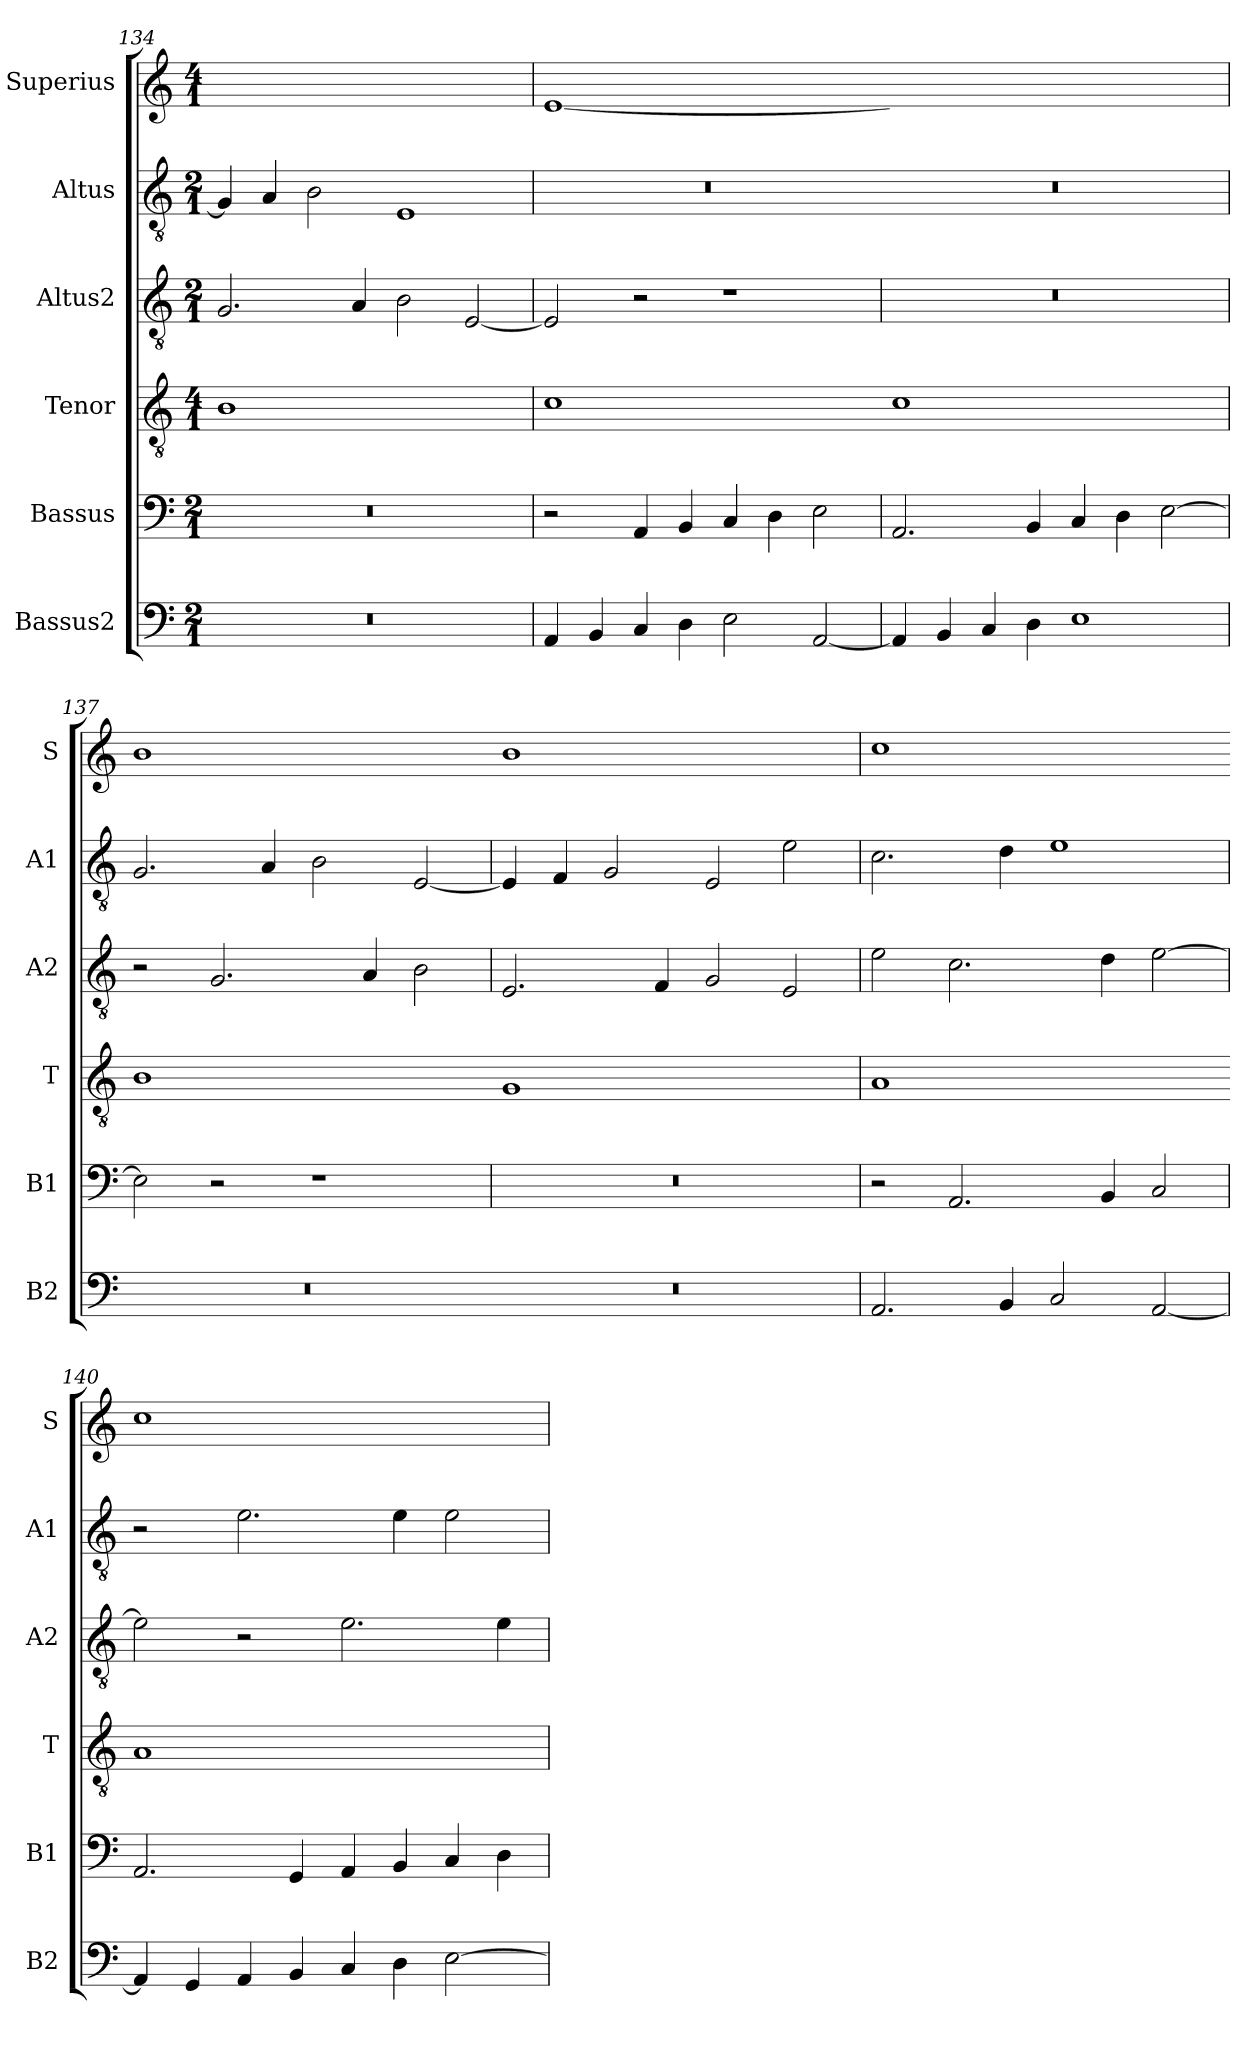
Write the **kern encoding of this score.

**kern	**kern	**kern	**kern	**kern	**kern
*part6	*part5	*part4	*part3	*part2	*part1
*staff6	*staff5	*staff4	*staff3	*staff2	*staff1
*I"Bassus2	*I"Bassus	*I"Tenor	*I"Altus2	*I"Altus	*I"Superius
*I'B2	*I'B1	*I'T	*I'A2	*I'A1	*I'S
*clefF4	*clefF4	*clefGv2	*clefGv2	*clefGv2	*clefG2
*k[]	*k[]	*k[]	*k[]	*k[]	*k[]
*M2/1	*M2/1	*M4/1	*M2/1	*M2/1	*M4/1
=134	=134	=134	=134	=134	=134
!	!	!LO:N:vis=1	!	!	!LO:N:vis=1
0r	0r	0B	2.G/	4G/]	0ryy
.	.	.	.	4A/	.
.	.	.	.	2B\	.
.	.	.	4A/	.	.
.	.	.	2B\	1E	.
.	.	.	[2E/	.	.
=135	=135	=135	=135	=135	=135
!	!	!LO:N:vis=1	!	!	!LO:N:vis=1
4AA/	2r	0c	2E/]	0r	[0e
4BB/	.	.	.	.	.
4C/	4AA/	.	2r	.	.
4D\	4BB/	.	.	.	.
2E\	4C/	.	1r	.	.
.	4D\	.	.	.	.
[2AA/	2E\	.	.	.	.
=136	=136	=136-	=136	=136	=136-
!	!	!LO:N:vis=1	!	!	!LO:N:vis=1
4AA/]	2.AA/	0c	0r	0r	0eyy]
4BB/	.	.	.	.	.
4C/	.	.	.	.	.
4D\	4BB/	.	.	.	.
1E	4C/	.	.	.	.
.	4D\	.	.	.	.
.	[2E\	.	.	.	.
=137	=137	=137	=137	=137	=137
!	!	!LO:N:vis=1	!	!	!LO:N:vis=1
0r	2E\]	0B	2r	2.G/	0b
.	2r	.	2.G/	.	.
.	.	.	.	4A/	.
.	1r	.	.	2B\	.
.	.	.	4A/	.	.
.	.	.	2B\	[2E/	.
=138	=138	=138-	=138	=138	=138-
!	!	!LO:N:vis=1	!	!	!LO:N:vis=1
0r	0r	0G	2.E/	4E/]	0b
.	.	.	.	4F/	.
.	.	.	.	2G/	.
.	.	.	4F/	.	.
.	.	.	2G/	2E/	.
.	.	.	2E/	2e\	.
=139	=139	=139	=139	=139	=139
!	!	!LO:N:vis=1	!	!	!LO:N:vis=1
2.AA/	2r	0A	2e\	2.c\	0cc
.	2.AA/	.	2.c\	.	.
4BB/	.	.	.	4d\	.
2C/	.	.	.	1e	.
.	4BB/	.	4d\	.	.
[2AA/	2C/	.	[2e\	.	.
=140	=140	=140-	=140	=140	=140-
!	!	!LO:N:vis=1	!	!	!LO:N:vis=1
4AA/]	2.AA/	0A	2e\]	2r	0cc
4GG/	.	.	.	.	.
4AA/	.	.	2r	2.e\	.
4BB/	4GG/	.	.	.	.
4C/	4AA/	.	2.e\	.	.
4D\	4BB/	.	.	4e\	.
[2E\	4C/	.	.	2e\	.
.	4D\	.	4e\	.	.
=	=	=	=	=	=
*-	*-	*-	*-	*-	*-
